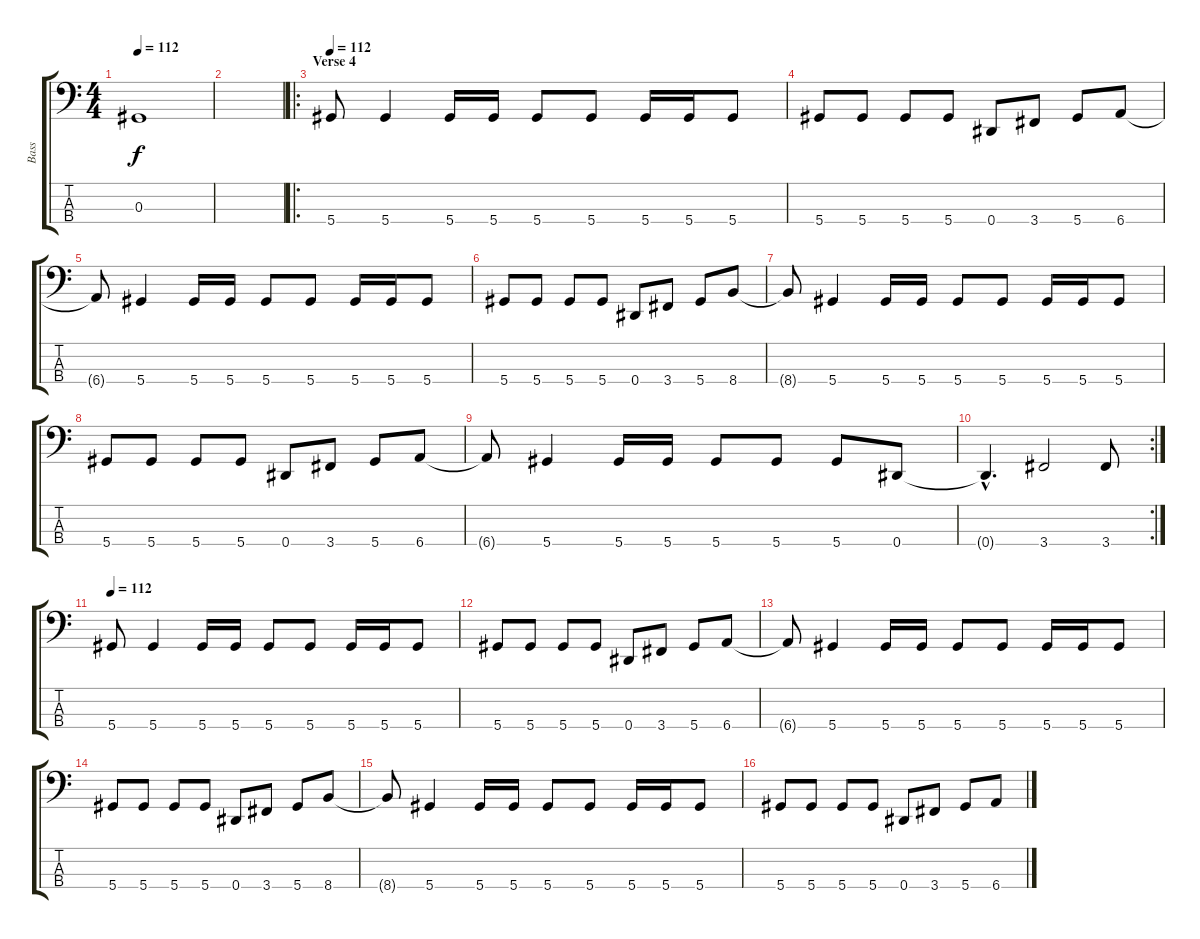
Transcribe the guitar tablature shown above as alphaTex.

\track ("Bass" "Bass") {instrument electricbassfinger}
\staff {score tabs}
\tuning (Gb2 Db2 Ab1 Eb1) {hide}
\ts (4 4)
\tempo 112
\clef f4
\ks c
0.3.1{dy f} |
|
\ro
\section ("" "Verse 4")
\tempo 112
5.4.8 5.4.4 5.4.16 5.4.16 5.4.8 5.4.8 5.4.16 5.4.16 5.4.8 |
5.4.8 5.4.8 5.4.8 5.4.8 0.4.8 3.4.8 5.4.8 6.4.8 |
6.4{t}.8 5.4.4 5.4.16 5.4.16 5.4.8 5.4.8 5.4.16 5.4.16 5.4.8 |
5.4.8 5.4.8 5.4.8 5.4.8 0.4.8 3.4.8 5.4.8 8.4.8 |
8.4{t}.8 5.4.4 5.4.16 5.4.16 5.4.8 5.4.8 5.4.16 5.4.16 5.4.8 |
5.4.8 5.4.8 5.4.8 5.4.8 0.4.8 3.4.8 5.4.8 6.4.8 |
6.4{t}.8 5.4.4 5.4.16 5.4.16 5.4.8 5.4.8 5.4.8 0.4.8 |
\rc 2
0.4{hac t}.4{d} 3.4.2 3.4.8 |
\tempo 112
5.4.8 5.4.4 5.4.16 5.4.16 5.4.8 5.4.8 5.4.16 5.4.16 5.4.8 |
5.4.8 5.4.8 5.4.8 5.4.8 0.4.8 3.4.8 5.4.8 6.4.8 |
6.4{t}.8 5.4.4 5.4.16 5.4.16 5.4.8 5.4.8 5.4.16 5.4.16 5.4.8 |
5.4.8 5.4.8 5.4.8 5.4.8 0.4.8 3.4.8 5.4.8 8.4.8 |
8.4{t}.8 5.4.4 5.4.16 5.4.16 5.4.8 5.4.8 5.4.16 5.4.16 5.4.8 |
5.4.8 5.4.8 5.4.8 5.4.8 0.4.8 3.4.8 5.4.8 6.4.8
